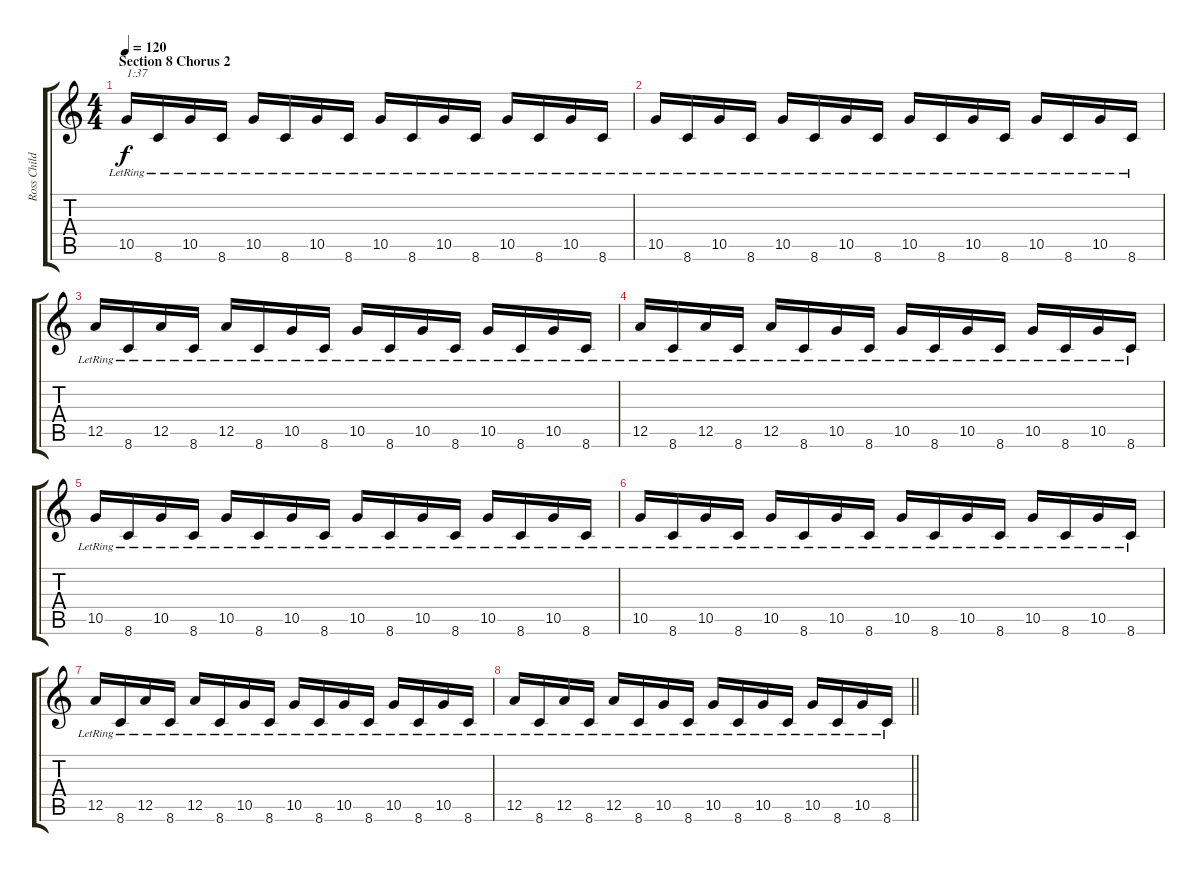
\track ("Ross Childress" "Ross Child") {instrument overdrivenguitar}
\staff {score tabs}
\tuning (E4 B3 G3 D3 A2 E2) {hide}
\ts (4 4)
\section ("" "Section 8 Chorus 2")
\tempo 120
\clef g2
\ks c
10.5{lr}.16{txt "1:37" dy f volume 6} 8.6{lr}.16 10.5{lr}.16 8.6{lr}.16 10.5{lr}.16 8.6{lr}.16 10.5{lr}.16 8.6{lr}.16 10.5{lr}.16 8.6{lr}.16 10.5{lr}.16 8.6{lr}.16 10.5{lr}.16 8.6{lr}.16 10.5{lr}.16 8.6{lr}.16 |
10.5{lr}.16 8.6{lr}.16 10.5{lr}.16 8.6{lr}.16 10.5{lr}.16 8.6{lr}.16 10.5{lr}.16 8.6{lr}.16 10.5{lr}.16 8.6{lr}.16 10.5{lr}.16 8.6{lr}.16 10.5{lr}.16 8.6{lr}.16 10.5{lr}.16 8.6{lr}.16 |
12.5{lr}.16 8.6{lr}.16 12.5{lr}.16 8.6{lr}.16 12.5{lr}.16 8.6{lr}.16 10.5{lr}.16 8.6{lr}.16 10.5{lr}.16 8.6{lr}.16 10.5{lr}.16 8.6{lr}.16 10.5{lr}.16 8.6{lr}.16 10.5{lr}.16 8.6{lr}.16 |
12.5{lr}.16 8.6{lr}.16 12.5{lr}.16 8.6{lr}.16 12.5{lr}.16 8.6{lr}.16 10.5{lr}.16 8.6{lr}.16 10.5{lr}.16 8.6{lr}.16 10.5{lr}.16 8.6{lr}.16 10.5{lr}.16 8.6{lr}.16 10.5{lr}.16 8.6{lr}.16 |
10.5{lr}.16 8.6{lr}.16 10.5{lr}.16 8.6{lr}.16 10.5{lr}.16 8.6{lr}.16 10.5{lr}.16 8.6{lr}.16 10.5{lr}.16 8.6{lr}.16 10.5{lr}.16 8.6{lr}.16 10.5{lr}.16 8.6{lr}.16 10.5{lr}.16 8.6{lr}.16 |
10.5{lr}.16 8.6{lr}.16 10.5{lr}.16 8.6{lr}.16 10.5{lr}.16 8.6{lr}.16 10.5{lr}.16 8.6{lr}.16 10.5{lr}.16 8.6{lr}.16 10.5{lr}.16 8.6{lr}.16 10.5{lr}.16 8.6{lr}.16 10.5{lr}.16 8.6{lr}.16 |
12.5{lr}.16 8.6{lr}.16 12.5{lr}.16 8.6{lr}.16 12.5{lr}.16 8.6{lr}.16 10.5{lr}.16 8.6{lr}.16 10.5{lr}.16 8.6{lr}.16 10.5{lr}.16 8.6{lr}.16 10.5{lr}.16 8.6{lr}.16 10.5{lr}.16 8.6{lr}.16 |
\barLineRight lightlight
12.5{lr}.16 8.6{lr}.16 12.5{lr}.16 8.6{lr}.16 12.5{lr}.16 8.6{lr}.16 10.5{lr}.16 8.6{lr}.16 10.5{lr}.16 8.6{lr}.16 10.5{lr}.16 8.6{lr}.16 10.5{lr}.16 8.6{lr}.16 10.5{lr}.16 8.6{lr}.16
